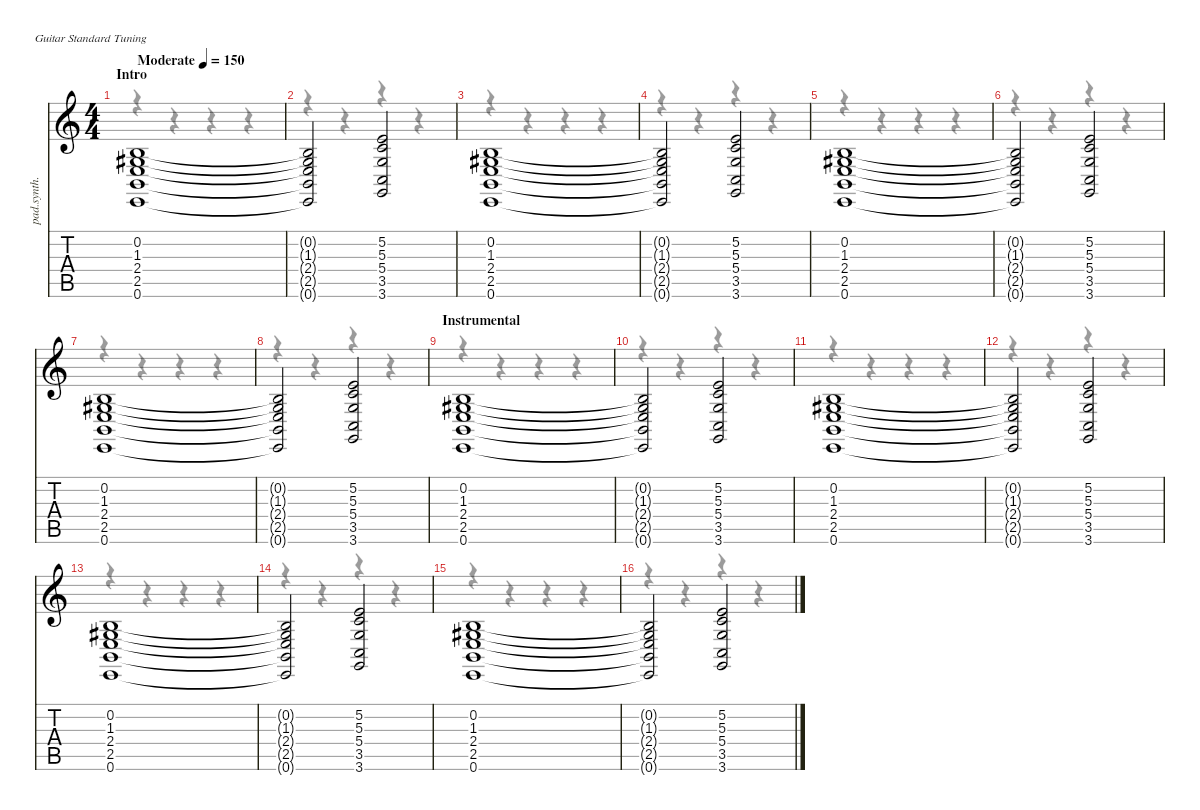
\defaultSystemsLayout 4
\hideDynamics
\bracketExtendMode nobrackets
\otherSystemsTrackNameOrientation horizontal
\track ("Pad" "pad.synth.") {instrument pad3polysynth}
\staff {score tabs}
\tuning (E4 B3 G3 D3 A2 E2)
\voice
\ts (4 4)
\beaming (8 2 2 2 2)
\section ("" "Intro")
\tempo (150 "Moderate")
\clef g2
\ks c
(0.2 1.3{acc #} 2.4 2.5 0.6).1{dy f instrument pad3polysynth beam Up} |
(0.2{t} 1.3{t acc #} 2.4{t} 2.5{t} 0.6{t}).2{beam Up} (5.2 5.3 5.4 3.5 3.6).2{beam Up} |
(0.2 1.3{acc #} 2.4 2.5 0.6).1{beam Up} |
(0.2{t} 1.3{t acc #} 2.4{t} 2.5{t} 0.6{t}).2{beam Up} (5.2 5.3 5.4 3.5 3.6).2{beam Up} |
(0.2 1.3{acc #} 2.4 2.5 0.6).1{beam Up} |
(0.2{t} 1.3{t acc #} 2.4{t} 2.5{t} 0.6{t}).2{beam Up} (5.2 5.3 5.4 3.5 3.6).2{beam Up} |
(0.2 1.3{acc #} 2.4 2.5 0.6).1{beam Up} |
(0.2{t} 1.3{t acc #} 2.4{t} 2.5{t} 0.6{t}).2{beam Up} (5.2 5.3 5.4 3.5 3.6).2{beam Up} |
\section ("" "Instrumental")
(0.2 1.3{acc #} 2.4 2.5 0.6).1{beam Up} |
(0.2{t} 1.3{t acc #} 2.4{t} 2.5{t} 0.6{t}).2{beam Up} (5.2 5.3 5.4 3.5 3.6).2{beam Up} |
(0.2 1.3{acc #} 2.4 2.5 0.6).1{beam Up} |
(0.2{t} 1.3{t acc #} 2.4{t} 2.5{t} 0.6{t}).2{beam Up} (5.2 5.3 5.4 3.5 3.6).2{beam Up} |
(0.2 1.3{acc #} 2.4 2.5 0.6).1{beam Up} |
(0.2{t} 1.3{t acc #} 2.4{t} 2.5{t} 0.6{t}).2{beam Up} (5.2 5.3 5.4 3.5 3.6).2{beam Up} |
(0.2 1.3{acc #} 2.4 2.5 0.6).1{beam Up} |
(0.2{t} 1.3{t acc #} 2.4{t} 2.5{t} 0.6{t}).2{beam Up} (5.2 5.3 5.4 3.5 3.6).2{beam Up}
\voice
\clef g2
\ottava regular
\simile none
\ks c
r.4{dy mf beam Down} r.4{beam Down} r.4{beam Down} r.4{beam Down} |
r.4{beam Down} r.4{beam Down} r.4{beam Down} r.4{beam Down} |
r.4{beam Down} r.4{beam Down} r.4{beam Down} r.4{beam Down} |
r.4{beam Down} r.4{beam Down} r.4{beam Down} r.4{beam Down} |
r.4{beam Down} r.4{beam Down} r.4{beam Down} r.4{beam Down} |
r.4{beam Down} r.4{beam Down} r.4{beam Down} r.4{beam Down} |
r.4{beam Down} r.4{beam Down} r.4{beam Down} r.4{beam Down} |
r.4{beam Down} r.4{beam Down} r.4{beam Down} r.4{beam Down} |
r.4{beam Down} r.4{beam Down} r.4{beam Down} r.4{beam Down} |
r.4{beam Down} r.4{beam Down} r.4{beam Down} r.4{beam Down} |
r.4{beam Down} r.4{beam Down} r.4{beam Down} r.4{beam Down} |
r.4{beam Down} r.4{beam Down} r.4{beam Down} r.4{beam Down} |
r.4{beam Down} r.4{beam Down} r.4{beam Down} r.4{beam Down} |
r.4{beam Down} r.4{beam Down} r.4{beam Down} r.4{beam Down} |
r.4{beam Down} r.4{beam Down} r.4{beam Down} r.4{beam Down} |
r.4{beam Down} r.4{beam Down} r.4{beam Down} r.4{beam Down}
